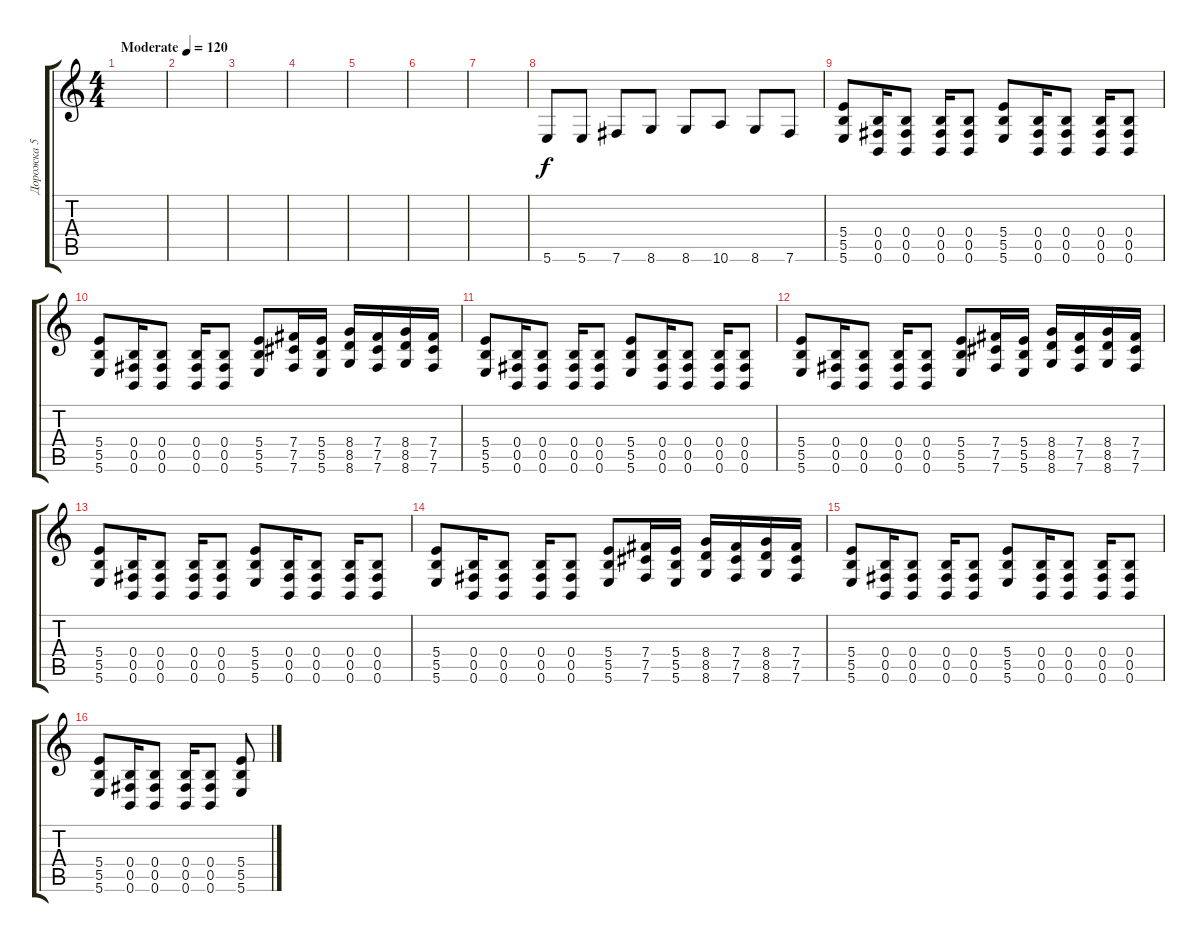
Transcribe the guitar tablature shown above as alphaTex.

\track ("Дорожка 5" "Дорожка 5") {instrument overdrivenguitar}
\staff {score tabs}
\tuning (Db4 Ab3 E3 B2 Gb2 B1) {hide}
\ts (4 4)
\tempo (120 "Moderate")
\clef g2
\ks c
|
|
|
|
|
|
|
5.6.8 5.6.8 7.6.8 8.6.8 8.6.8 10.6.8 8.6.8 7.6.8 |
(5.4 5.5 5.6).8 (0.4 0.5 0.6).16 (0.4 0.5 0.6).8 (0.4 0.5 0.6).16 (0.4 0.5 0.6).8 (5.4 5.5 5.6).8 (0.4 0.5 0.6).16 (0.4 0.5 0.6).8 (0.4 0.5 0.6).16 (0.4 0.5 0.6).8 |
(5.4 5.5 5.6).8 (0.4 0.5 0.6).16 (0.4 0.5 0.6).8 (0.4 0.5 0.6).16 (0.4 0.5 0.6).8 (5.4 5.5 5.6).8 (7.4 7.5 7.6).16 (5.4 5.5 5.6).16 (8.4 8.5 8.6).16 (7.4 7.5 7.6).16 (8.4 8.5 8.6).16 (7.4 7.5 7.6).16 |
(5.4 5.5 5.6).8 (0.4 0.5 0.6).16 (0.4 0.5 0.6).8 (0.4 0.5 0.6).16 (0.4 0.5 0.6).8 (5.4 5.5 5.6).8 (0.4 0.5 0.6).16 (0.4 0.5 0.6).8 (0.4 0.5 0.6).16 (0.4 0.5 0.6).8 |
(5.4 5.5 5.6).8 (0.4 0.5 0.6).16 (0.4 0.5 0.6).8 (0.4 0.5 0.6).16 (0.4 0.5 0.6).8 (5.4 5.5 5.6).8 (7.4 7.5 7.6).16 (5.4 5.5 5.6).16 (8.4 8.5 8.6).16 (7.4 7.5 7.6).16 (8.4 8.5 8.6).16 (7.4 7.5 7.6).16 |
(5.4 5.5 5.6).8 (0.4 0.5 0.6).16 (0.4 0.5 0.6).8 (0.4 0.5 0.6).16 (0.4 0.5 0.6).8 (5.4 5.5 5.6).8 (0.4 0.5 0.6).16 (0.4 0.5 0.6).8 (0.4 0.5 0.6).16 (0.4 0.5 0.6).8 |
(5.4 5.5 5.6).8 (0.4 0.5 0.6).16 (0.4 0.5 0.6).8 (0.4 0.5 0.6).16 (0.4 0.5 0.6).8 (5.4 5.5 5.6).8 (7.4 7.5 7.6).16 (5.4 5.5 5.6).16 (8.4 8.5 8.6).16 (7.4 7.5 7.6).16 (8.4 8.5 8.6).16 (7.4 7.5 7.6).16 |
(5.4 5.5 5.6).8 (0.4 0.5 0.6).16 (0.4 0.5 0.6).8 (0.4 0.5 0.6).16 (0.4 0.5 0.6).8 (5.4 5.5 5.6).8 (0.4 0.5 0.6).16 (0.4 0.5 0.6).8 (0.4 0.5 0.6).16 (0.4 0.5 0.6).8 |
(5.4 5.5 5.6).8 (0.4 0.5 0.6).16 (0.4 0.5 0.6).8 (0.4 0.5 0.6).16 (0.4 0.5 0.6).8 (5.4 5.5 5.6).8
